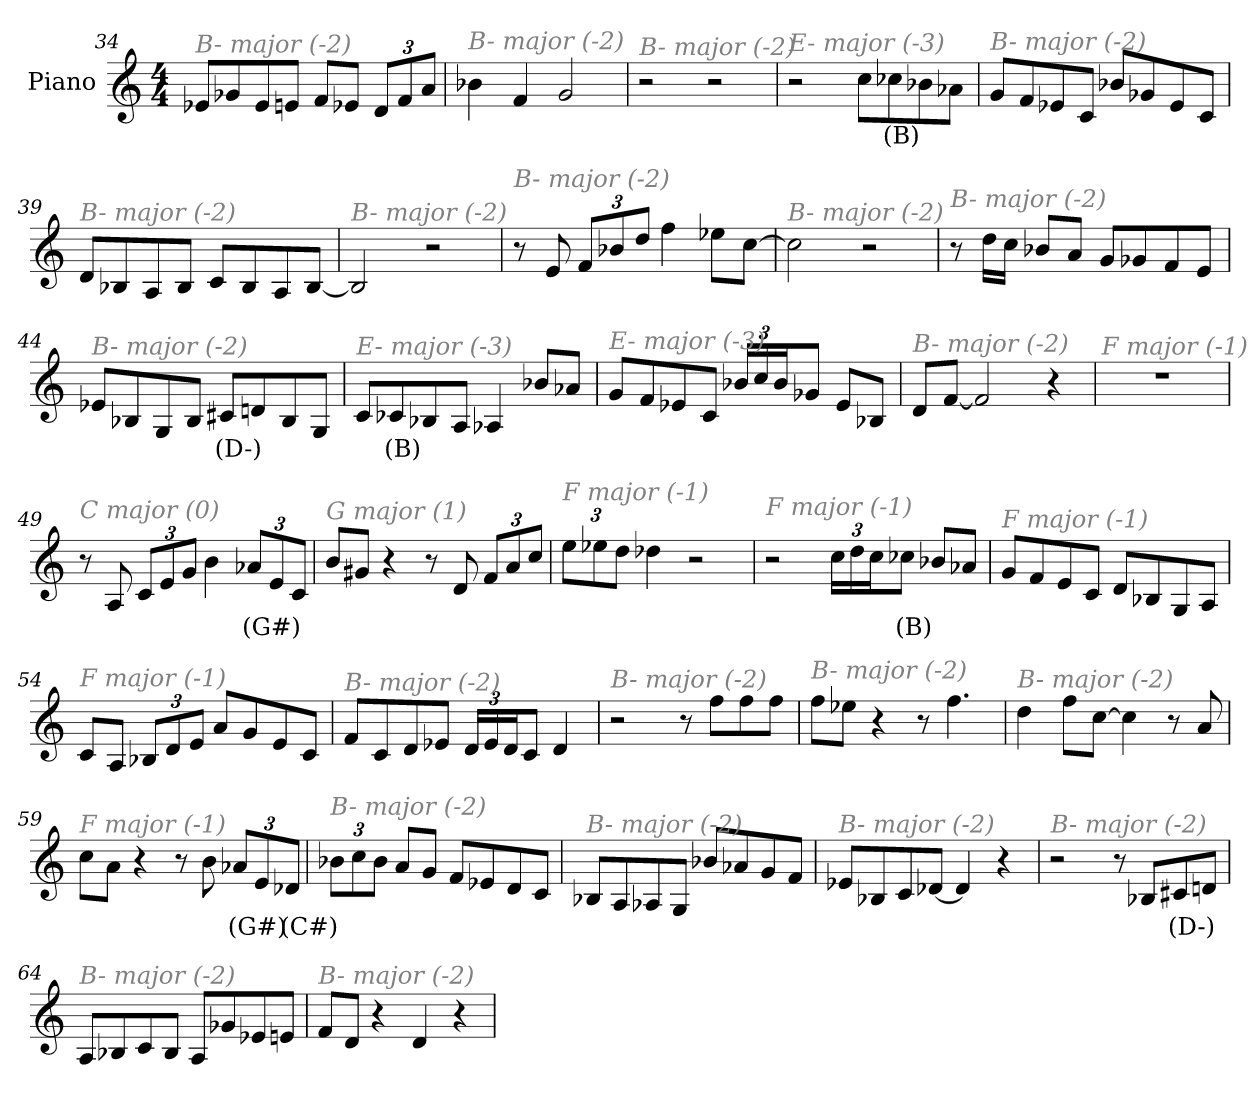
**kern	**text
*part1	*part1
*staff1	*staff1
*I"Piano	*
*I'Pno	*
!!LO:LB:g=z
*clefG2	*
*k[]	*
*M4/4	*
=34	=34
!LO:TX:i:color=#808080:t=B- major (-2)	!
8e-X/L	.
8g-X/	.
8e-/	.
8en/J	.
8f/L	.
8e-X/J	.
*Xbrackettup	*
12d/L	.
12f/	.
12a/J	.
=35	=35
!LO:TX:i:color=#808080:t=B- major (-2)	!
4b-X\	.
4f/	.
2g/	.
=36	=36
!LO:TX:i:color=#808080:t=B- major (-2)	!
2r	.
2r	.
=37	=37
!LO:TX:i:color=#808080:t=E- major (-3)	!
2r	.
8cc\L	.
8cc-Xi\	(B)
8b-X\	.
8a-X\J	.
=38	=38
!LO:TX:i:color=#808080:t=B- major (-2)	!
8g/L	.
8f/	.
8e-X/	.
8c/J	.
8b-X/L	.
8g-X/	.
8e-/	.
8c/J	.
!!LO:LB:g=z
=39	=39
!LO:TX:i:color=#808080:t=B- major (-2)	!
8d/L	.
8B-X/	.
8A/	.
8B-/J	.
8c/L	.
8B-/	.
8A/	.
[8B-/J	.
=40	=40
!LO:TX:i:color=#808080:t=B- major (-2)	!
2B-/]	.
2r	.
=41	=41
!LO:TX:i:color=#808080:t=B- major (-2)	!
8r	.
8e/	.
12f/L	.
12b-X/	.
12dd/J	.
4ff\	.
8ee-X\L	.
[8cc\J	.
=42	=42
!LO:TX:i:color=#808080:t=B- major (-2)	!
2cc\]	.
2r	.
=43	=43
!LO:TX:i:color=#808080:t=B- major (-2)	!
8r	.
16dd\LL	.
16cc\JJ	.
8b-X/L	.
8a/J	.
8g/L	.
8g-X/	.
8f/	.
8e/J	.
!!LO:PB:g=z
=44	=44
!LO:TX:i:color=#808080:t=B- major (-2)	!
8e-X/L	.
8B-X/	.
8G/	.
8B-/J	.
8c#Xi/L	(D-)
8dn/	.
8B-/	.
8G/J	.
=45	=45
!LO:TX:i:color=#808080:t=E- major (-3)	!
8c/L	.
8c-Xi/	(B)
8B-X/	.
8A/J	.
4A-X/	.
8b-X/L	.
8a-X/J	.
=46	=46
!LO:TX:i:color=#808080:t=E- major (-3)	!
8g/L	.
8f/	.
8e-X/	.
8c/J	.
24b-X/LL	.
24cc/	.
24b-/J	.
8g-X/J	.
8e-/L	.
8B-X/J	.
=47	=47
!LO:TX:i:color=#808080:t=B- major (-2)	!
8d/L	.
[8f/J	.
2f/]	.
4r	.
=48	=48
!LO:TX:i:color=#808080:t=F major (-1)	!
1r	.
!!LO:LB:g=z
=49	=49
!LO:TX:i:color=#808080:t=C major (0)	!
8r	.
8A/	.
12c/L	.
12e/	.
12g/J	.
4b\	.
12a-Xi/L	(G#)
12e/	.
12c/J	.
=50	=50
!LO:TX:i:color=#808080:t=G major (1)	!
8b/L	.
8g#X/J	.
4r	.
8r	.
8d/	.
12f/L	.
12a/	.
12cc/J	.
=51	=51
!LO:TX:i:color=#808080:t=F major (-1)	!
12ee\L	.
12ee-X\	.
12dd\J	.
4dd-X\	.
2r	.
=52	=52
!LO:TX:i:color=#808080:t=F major (-1)	!
2r	.
24cc\LL	.
24dd\	.
24cc\J	.
8cc-Xi\J	(B)
8b-X/L	.
8a-X/J	.
!!LO:LB:g=z
=53	=53
!LO:TX:i:color=#808080:t=F major (-1)	!
8g/L	.
8f/	.
8e/	.
8c/J	.
8d/L	.
8B-X/	.
8G/	.
8A/J	.
=54	=54
!LO:TX:i:color=#808080:t=F major (-1)	!
8c/L	.
8A/J	.
12B-X/L	.
12d/	.
12e/J	.
8a/L	.
8g/	.
8e/	.
8c/J	.
=55	=55
!LO:TX:i:color=#808080:t=B- major (-2)	!
8f/L	.
8c/	.
8d/	.
8e-X/J	.
24d/LL	.
24e-/	.
24d/J	.
8c/J	.
4d/	.
=56	=56
!LO:TX:i:color=#808080:t=B- major (-2)	!
2r	.
8r	.
8ff\L	.
8ff\	.
8ff\J	.
!!LO:LB:g=z
=57	=57
!LO:TX:i:color=#808080:t=B- major (-2)	!
8ff\L	.
8ee-X\J	.
4r	.
8r	.
4.ff\	.
=58	=58
!LO:TX:i:color=#808080:t=B- major (-2)	!
4dd\	.
8ff\L	.
[8cc\J	.
4cc\]	.
8r	.
8a/	.
=59	=59
!LO:TX:i:color=#808080:t=F major (-1)	!
8cc\L	.
8a\J	.
4r	.
8r	.
8b\	.
12a-Xi/L	(G#)
12e/	.
12d-Xi/J	(C#)
=60	=60
!LO:TX:i:color=#808080:t=B- major (-2)	!
12b-X\L	.
12cc\	.
12b-\J	.
8a/L	.
8g/J	.
8f/L	.
8e-X/	.
8d/	.
8c/J	.
!!LO:LB:g=z
=61	=61
!LO:TX:i:color=#808080:t=B- major (-2)	!
8B-X/L	.
8A/	.
8A-X/	.
8G/J	.
8b-X/L	.
8a-X/	.
8g/	.
8f/J	.
=62	=62
!LO:TX:i:color=#808080:t=B- major (-2)	!
8e-X/L	.
8B-X/	.
8c/	.
[8d-X/J	.
4d-/]	.
4r	.
=63	=63
!LO:TX:i:color=#808080:t=B- major (-2)	!
2r	.
8r	.
8B-X/L	.
8c#Xi/	(D-)
8dn/J	.
=64	=64
!LO:TX:i:color=#808080:t=B- major (-2)	!
8A/L	.
8B-X/	.
8c/	.
8B-/J	.
8A/L	.
8g-X/	.
8e-X/	.
8en/J	.
=65	=65
!LO:TX:i:color=#808080:t=B- major (-2)	!
8f/L	.
8d/J	.
4r	.
4d/	.
4r	.
=	=
*-	*-
